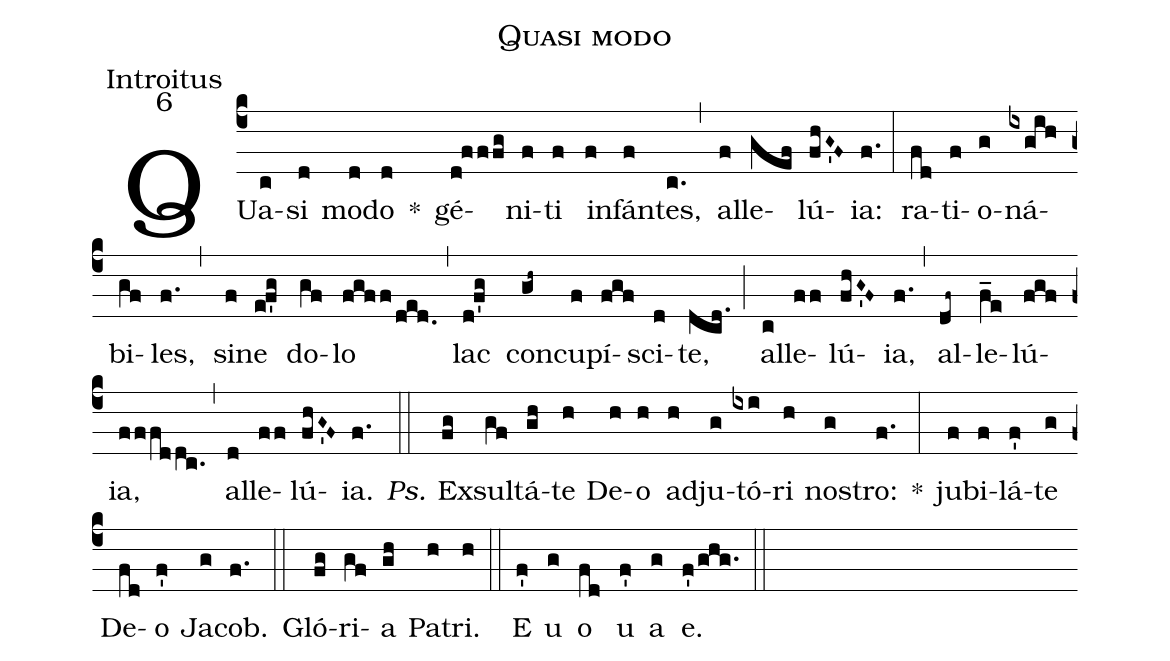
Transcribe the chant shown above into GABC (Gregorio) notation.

name:Quasi modo;
office-part:Introitus;
mode:6;
%%
(c4) QUa(c)si(d) mo(d)do(d) *() gé(d!fffg)ni(f)ti(f) in(f)fán(f)tes,(c.) (,) al(f)le(gef)lú(fhG~'F~)ia:(f.) (:)
ra(fd)ti(f)o(g)ná(ixgih)bi(gf)les,(f.) (,) si(f)ne(e!f'g) do(gf)lo(fgff/ded.) (,) lac(d!f'g) con(gh~)cu(f)pí(fgf)sci(d)te,(dcd.) (;) al(c)le(ff)lú(fhG~'F~)ia,(f.) (,) al(df~)le(f_e)lú(fgf)ia,(fffddc.) (,) al(d)le(ff)lú(fhG~'F~)ia.(f.) (::)
<i>Ps.</i> Ex(fg)sul(gf)tá(gh)te(h) De(h)o(h) ad(h)ju(g)tó(ixi)ri(h) nos(g)tro:(f.) *(:)
ju(f)bi(f)lá(f')te(g) De(fd)o(f') Ja(g)cob.(f.) (::)
Gló(fg)ri(gf)a(gh) Pa(h)tri.(h) (::)
E(f') u(g) o(fd) u(f') a(g) e.(f'/ghg.) (::)
